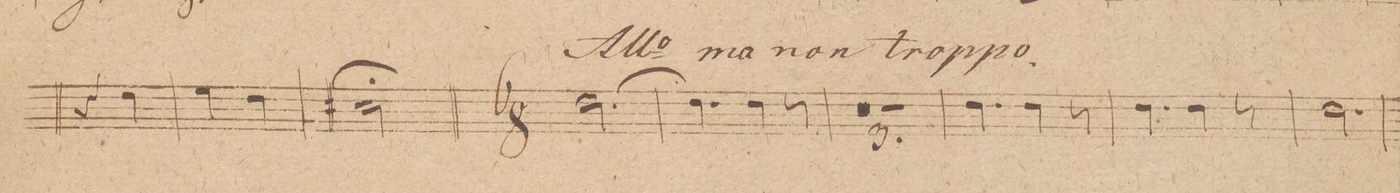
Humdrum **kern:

**kern
*I"Corno 1mo in F.
*clefG2
*k[b-]
*M2/4
4r
4g\
=48
4a\
4g\
=49
2f#X;\
=50||
*M6/8
[2.g\
=51
4.g\]
4g\
8r
=52
1.r
=53
=54
2.r
=55
4.g\
4g\
8r
=56
4.g\
4g\
8r
=57
2.g\
=58
*-
